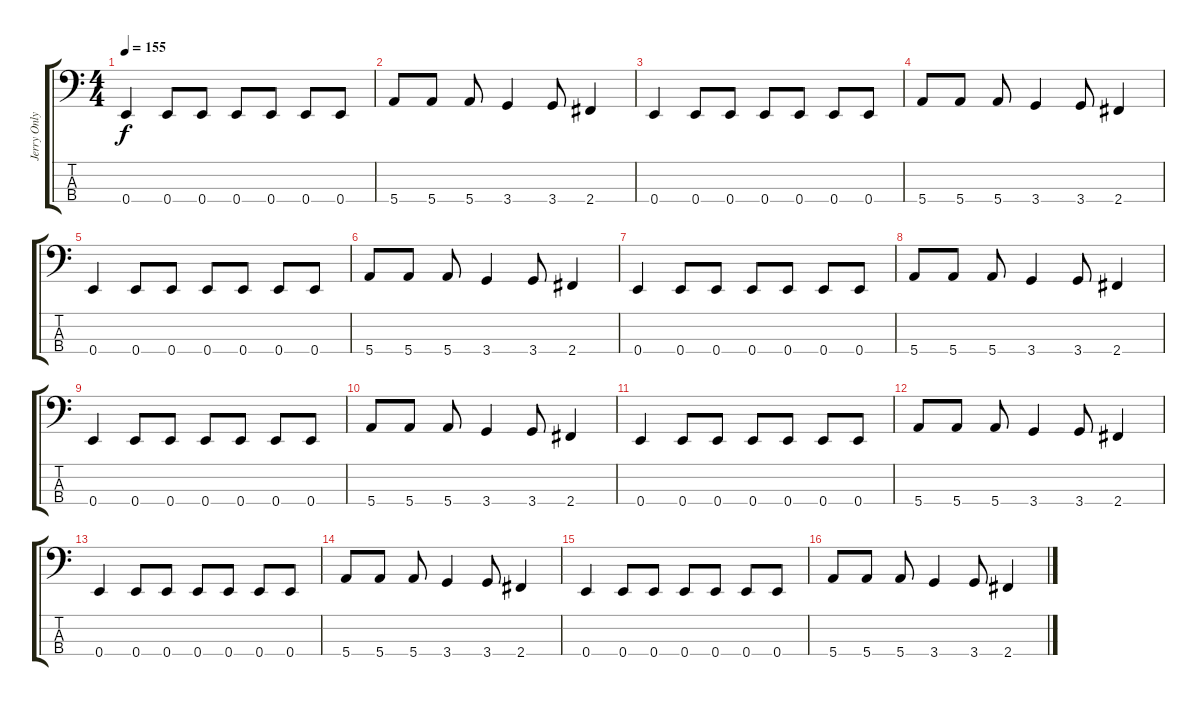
\track ("Jerry Only" "Jerry Only") {instrument electricbasspick}
\staff {score tabs}
\tuning (G2 D2 A1 E1) {hide}
\ts (4 4)
\tempo 155
\clef f4
\ks c
0.4.4{dy f instrument electricbasspick} 0.4.8 0.4.8 0.4.8 0.4.8 0.4.8 0.4.8 |
5.4.8 5.4.8 5.4.8 3.4.4 3.4.8 2.4.4 |
0.4.4 0.4.8 0.4.8 0.4.8 0.4.8 0.4.8 0.4.8 |
5.4.8 5.4.8 5.4.8 3.4.4 3.4.8 2.4.4 |
0.4.4 0.4.8 0.4.8 0.4.8 0.4.8 0.4.8 0.4.8 |
5.4.8 5.4.8 5.4.8 3.4.4 3.4.8 2.4.4 |
0.4.4 0.4.8 0.4.8 0.4.8 0.4.8 0.4.8 0.4.8 |
5.4.8 5.4.8 5.4.8 3.4.4 3.4.8 2.4.4 |
0.4.4 0.4.8 0.4.8 0.4.8 0.4.8 0.4.8 0.4.8 |
5.4.8 5.4.8 5.4.8 3.4.4 3.4.8 2.4.4 |
0.4.4 0.4.8 0.4.8 0.4.8 0.4.8 0.4.8 0.4.8 |
5.4.8 5.4.8 5.4.8 3.4.4 3.4.8 2.4.4 |
0.4.4 0.4.8 0.4.8 0.4.8 0.4.8 0.4.8 0.4.8 |
5.4.8 5.4.8 5.4.8 3.4.4 3.4.8 2.4.4 |
0.4.4 0.4.8 0.4.8 0.4.8 0.4.8 0.4.8 0.4.8 |
5.4.8 5.4.8 5.4.8 3.4.4 3.4.8 2.4.4
